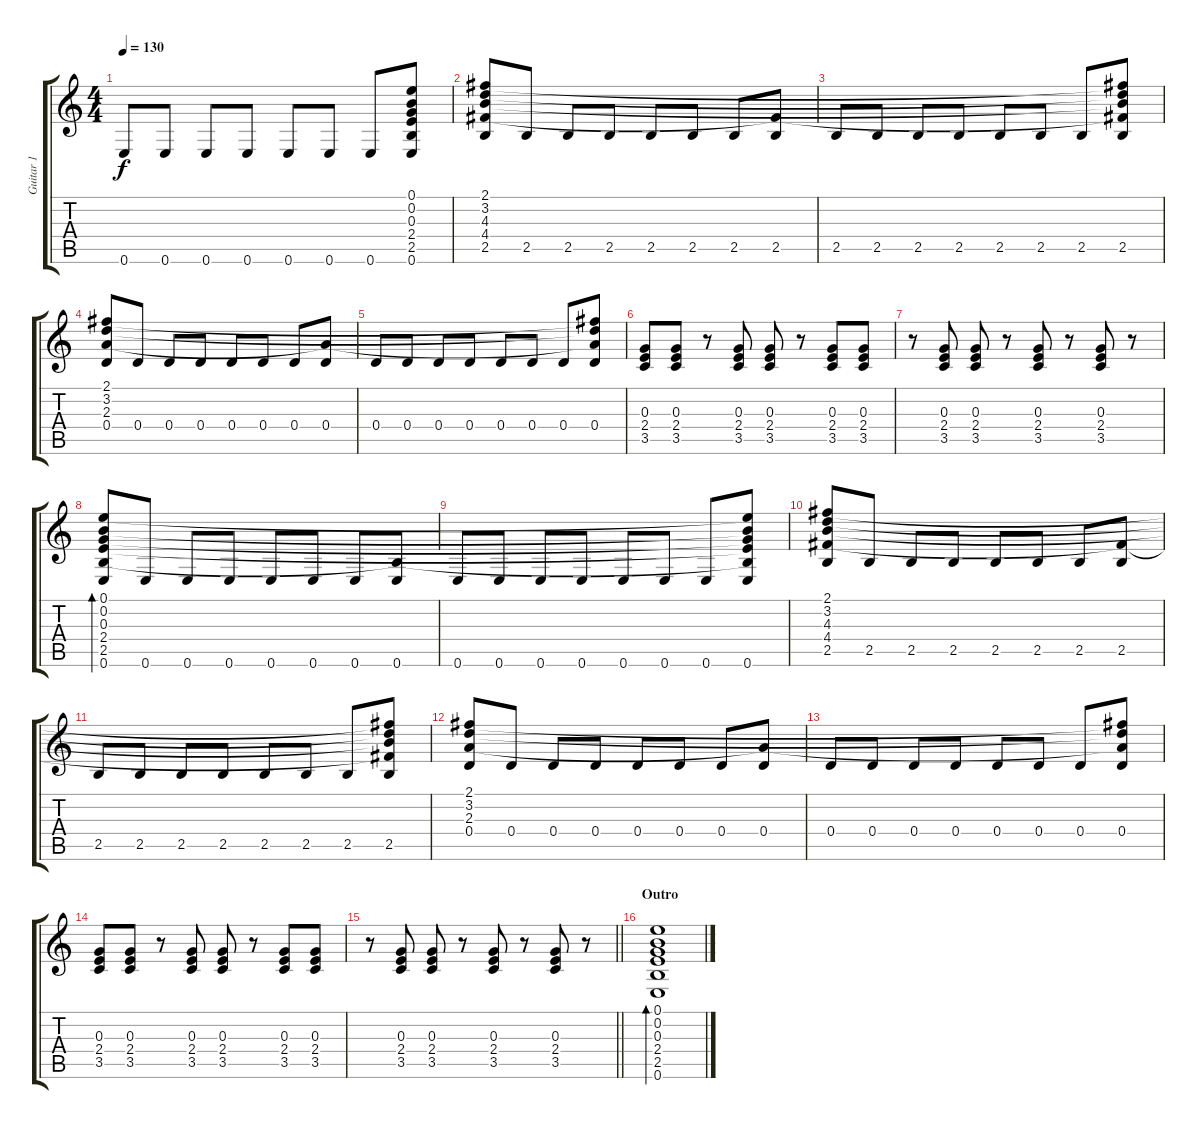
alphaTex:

\track ("Guitar 1" "Guitar 1") {instrument distortionguitar}
\staff {score tabs}
\tuning (E4 B3 G3 D3 A2 E2) {hide}
\ts (4 4)
\tempo 130
\clef g2
\ks c
0.6.8{dy f} 0.6.8 0.6.8 0.6.8 0.6.8 0.6.8 0.6.8 (0.1{t} 0.2{t} 0.3{t} 2.4{t} 2.5{t} 0.6).8 |
(2.1 3.2 4.3 4.4 2.5).8 2.5.8 2.5.8 2.5.8 2.5.8 2.5.8 2.5.8 (4.4{t} 2.5).8 |
2.5.8 2.5.8 2.5.8 2.5.8 2.5.8 2.5.8 2.5.8 (2.1{t} 3.2{t} 4.3{t} 4.4{t} 2.5).8 |
(2.1 3.2 2.3 0.4).8 0.4.8 0.4.8 0.4.8 0.4.8 0.4.8 0.4.8 (2.3{t} 0.4).8 |
0.4.8 0.4.8 0.4.8 0.4.8 0.4.8 0.4.8 0.4.8 (2.1{t} 3.2{t} 2.3{t} 0.4).8 |
(0.3 2.4 3.5).8 (0.3 2.4 3.5).8 r.8 (0.3 2.4 3.5).8 (0.3 2.4 3.5).8 r.8 (0.3 2.4 3.5).8 (0.3 2.4 3.5).8 |
r.8 (0.3 2.4 3.5).8 (0.3 2.4 3.5).8 r.8 (0.3 2.4 3.5).8 r.8 (0.3 2.4 3.5).8 r.8 |
(0.1 0.2 0.3 2.4 2.5 0.6).8{bd 240} 0.6.8 0.6.8 0.6.8 0.6.8 0.6.8 0.6.8 (2.5{t} 0.6).8 |
0.6.8 0.6.8 0.6.8 0.6.8 0.6.8 0.6.8 0.6.8 (0.1{t} 0.2{t} 0.3{t} 2.4{t} 2.5{t} 0.6).8 |
(2.1 3.2 4.3 4.4 2.5).8 2.5.8 2.5.8 2.5.8 2.5.8 2.5.8 2.5.8 (4.4{t} 2.5).8 |
2.5.8 2.5.8 2.5.8 2.5.8 2.5.8 2.5.8 2.5.8 (2.1{t} 3.2{t} 4.3{t} 4.4{t} 2.5).8 |
(2.1 3.2 2.3 0.4).8 0.4.8 0.4.8 0.4.8 0.4.8 0.4.8 0.4.8 (2.3{t} 0.4).8 |
0.4.8 0.4.8 0.4.8 0.4.8 0.4.8 0.4.8 0.4.8 (2.1{t} 3.2{t} 2.3{t} 0.4).8 |
(0.3 2.4 3.5).8 (0.3 2.4 3.5).8 r.8 (0.3 2.4 3.5).8 (0.3 2.4 3.5).8 r.8 (0.3 2.4 3.5).8 (0.3 2.4 3.5).8 |
\barLineRight lightlight
r.8 (0.3 2.4 3.5).8 (0.3 2.4 3.5).8 r.8 (0.3 2.4 3.5).8 r.8 (0.3 2.4 3.5).8 r.8 |
\section ("" "Outro")
(0.1 0.2 0.3 2.4 2.5 0.6).1{bd 240 volume 10}
